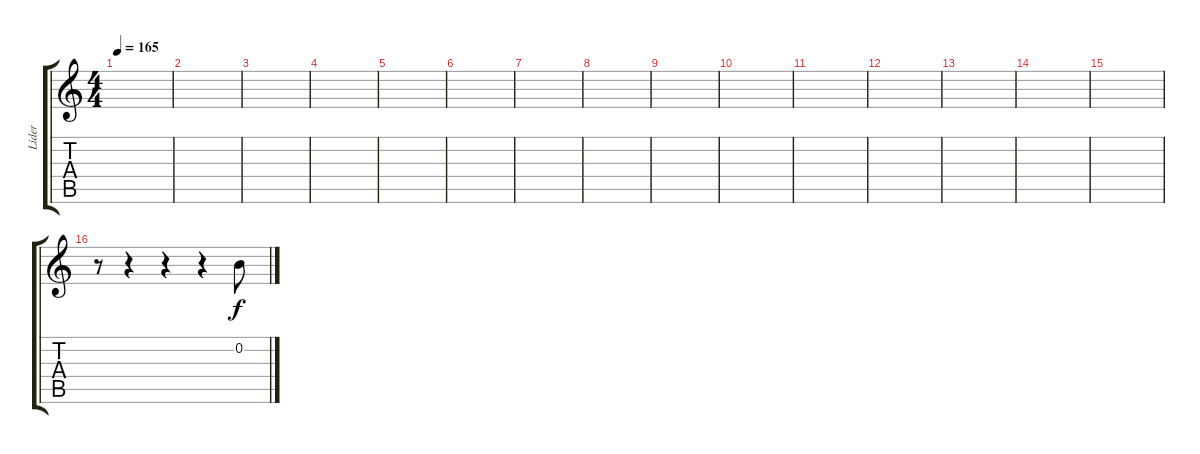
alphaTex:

\track ("Líder" "Líder") {instrument electricguitarclean}
\staff {score tabs}
\tuning (E4 B3 G3 D3 A2 E2) {hide}
\ts (4 4)
\tempo 165
\clef g2
\ks c
|
|
|
|
|
|
|
|
|
|
|
|
|
|
|
r.8 r.4 r.4 r.4 0.2.8
